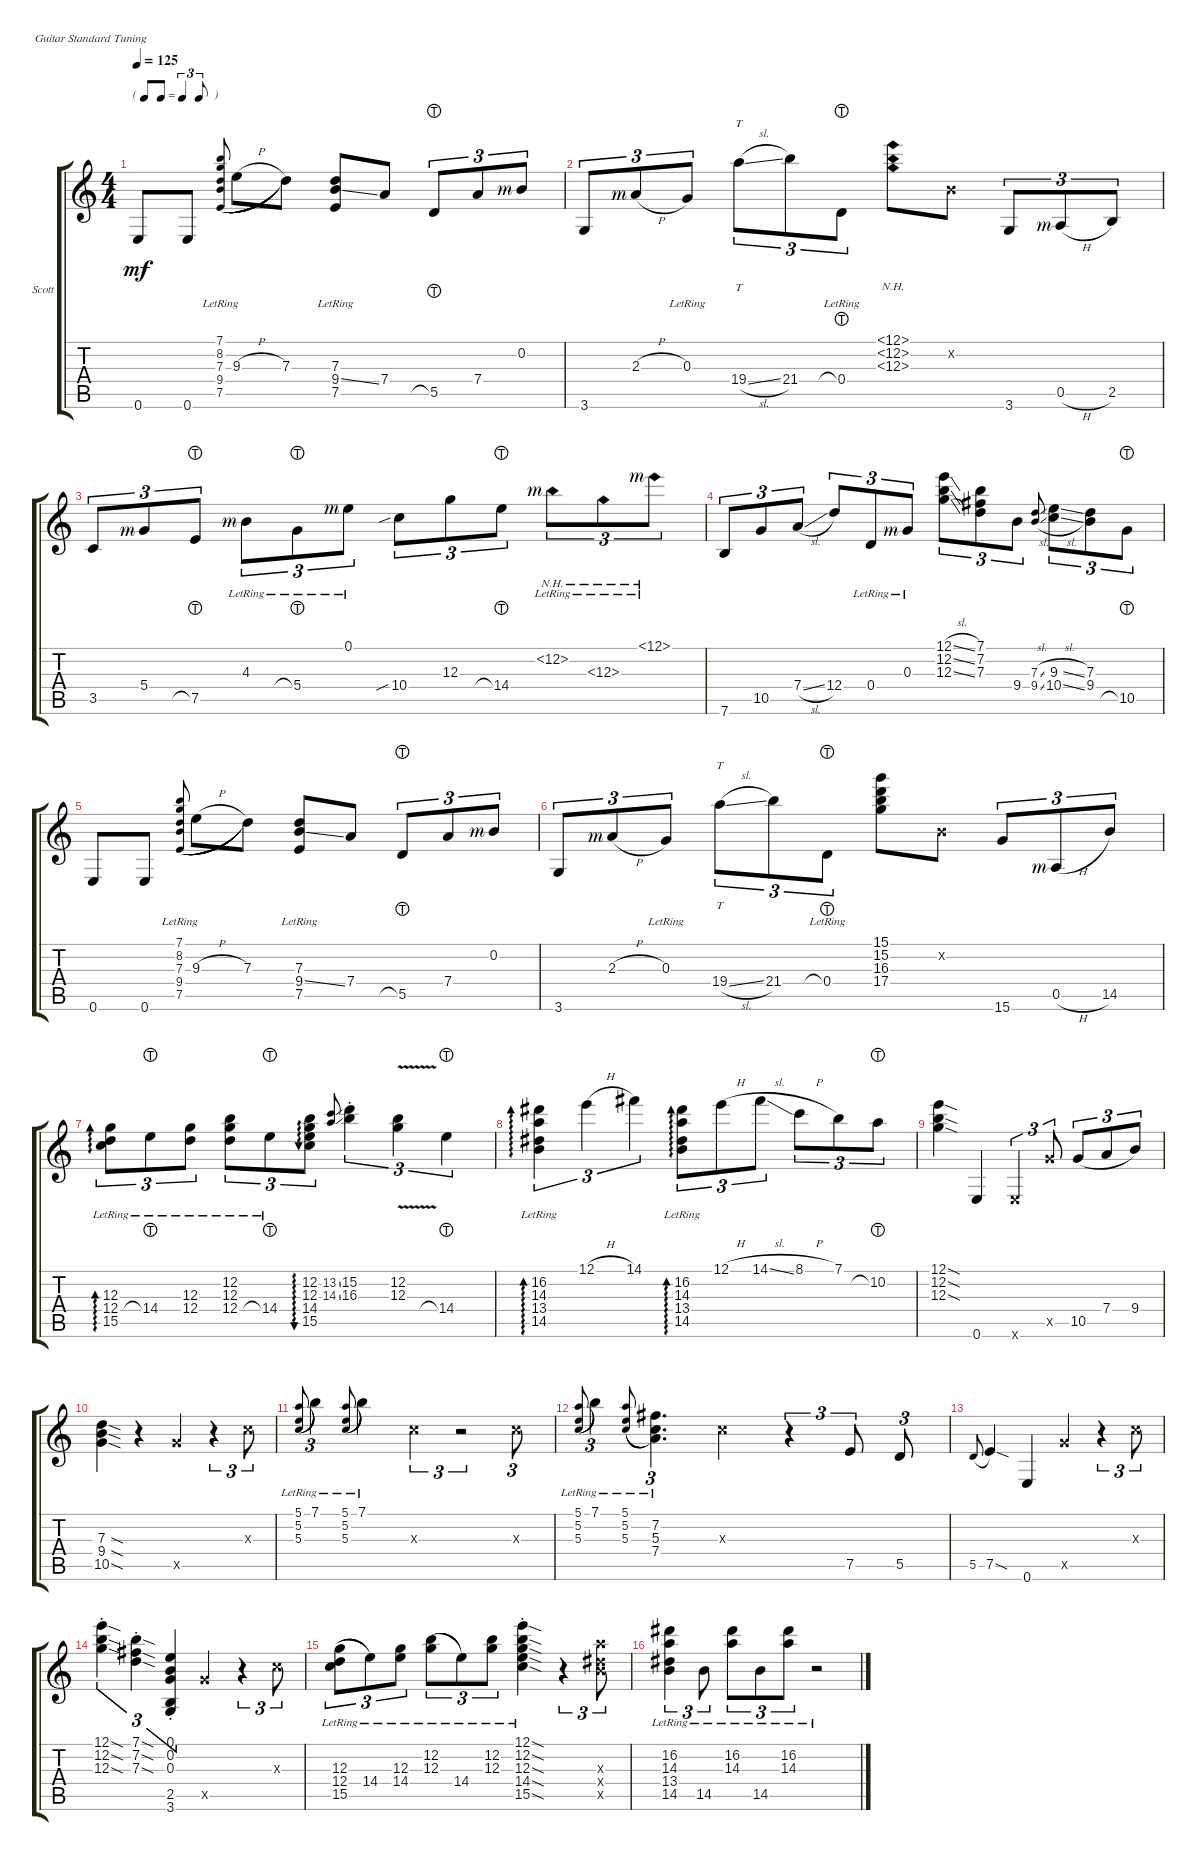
\defaultSystemsLayout 4
\bracketExtendMode groupsimilarinstruments
\firstSystemTrackNameOrientation horizontal
\otherSystemsTrackNameOrientation horizontal
\track ("Scott" "Scott") {instrument electricguitarclean}
\staff {score tabs}
\tuning (E4 B3 G3 D3 A2 E2)
\ts (4 4)
\tf triplet8th
\tempo 125
\clef g2
\ks c
0.6.8{dy mf} 0.6.8 (7.5{lr} 9.4{lr} 7.3{lr} 8.2{lr} 7.1{lr}).8{gr onbeat legatoorigin} 9.3{h}.8{legatoorigin} 7.3.8 (9.4{ss} 7.3 7.5{lr}).8 7.4.8 5.5{lht}.8{tu (3 2)} 7.4.8{tu (3 2)} 0.2{rf 3}.8{tu (3 2)} |
3.6.8{tu (3 2)} 2.3{h rf 3}.8{tu (3 2)} 0.3{lr}.8{tu (3 2)} 19.4{sl}.8{tt tu (3 2)} 21.4.8{tu (3 2)} 0.4{lht lr}.8{tu (3 2)} (12.3{nh} 12.2{nh} 12.1{nh}).8 0.2{x}.8 3.6.8{tu (3 2)} 0.5{h rf 3}.8{tu (3 2)} 2.5.8{tu (3 2)} |
\scale
0.498307 3.5.8{tu (3 2)} 5.4{rf 3}.8{tu (3 2)} 7.5{lht}.8{tu (3 2)} 4.3{lr rf 3}.8{tu (3 2)} 5.4{lht lr}.8{tu (3 2)} 0.1{lr rf 3}.8{tu (3 2)} 10.4{sib}.8{tu (3 2)} 12.3.8{tu (3 2)} 14.4{lht}.8{tu (3 2)} 12.2{nh lr rf 3}.8{tu (3 2)} 12.3{nh lr}.8{tu (3 2)} 12.1{nh lr rf 3}.8{tu (3 2)} |
\scale
0.501597 7.6.8{tu (3 2)} 10.5.8{tu (3 2)} 7.4{sl}.8{tu (3 2)} 12.4.8{tu (3 2)} 0.4{lr}.8{tu (3 2)} 0.3{lr rf 3}.8{tu (3 2)} (12.1{sl} 12.2{sl} 12.3{sl}).8{tu (3 2)} (7.3 7.2 7.1).8{tu (3 2)} 9.4.8{tu (3 2)} (7.3{sl} 9.4{sl}).8{tu (3 2) gr onbeat} (9.3{sl} 10.4{sl}).8{tu (3 2)} (7.3 9.4).8{tu (3 2)} 10.5{lht}.8{tu (3 2)} |
0.6.8 0.6.8 (7.5{lr} 9.4{lr} 7.3{lr} 8.2{lr} 7.1{lr}).8{gr onbeat legatoorigin} 9.3{h}.8{legatoorigin} 7.3.8 (9.4{ss} 7.3 7.5{lr}).8 7.4.8 5.5{lht}.8{tu (3 2)} 7.4.8{tu (3 2)} 0.2{rf 3}.8{tu (3 2)} |
3.6.8{tu (3 2)} 2.3{h rf 3}.8{tu (3 2)} 0.3{lr}.8{tu (3 2)} 19.4{sl}.8{tt tu (3 2)} 21.4.8{tu (3 2)} 0.4{lht lr}.8{tu (3 2)} (16.3 15.2 15.1 17.4).8 0.2{x}.8 15.6.8{tu (3 2)} 0.5{h rf 3}.8{tu (3 2)} 14.5.8{tu (3 2)} |
(15.5{lr} 12.4{lr} 12.3{lr}).8{tu (3 2) ad 0} 14.4{lht lr}.8{tu (3 2)} (12.3{lr} 12.4{lr}).8{tu (3 2)} (12.2{lr} 12.3{lr} 12.4{lr}).8{tu (3 2)} 14.4{lht lr}.8{tu (3 2)} (15.5 14.4 12.3 12.2).8{tu (3 2) au 0} (14.3{ss} 13.2{ss}).8{tu (3 2) gr onbeat} (16.3{st} 15.2).4{tu (3 2)} (12.2 12.3{v}).4{tu (3 2)} 14.4{lht}.4{tu (3 2)} |
(14.5{lr} 13.4 14.3 16.2).4{tu (3 2) ad 0} 12.1{h}.4{tu (3 2)} 14.1.4{tu (3 2)} (14.5{lr} 13.4 14.3 16.2).8{tu (3 2) ad 0} 12.1{h}.8{tu (3 2)} 14.1{sl}.8{tu (3 2)} 8.1{h}.8{tu (3 2)} 7.1.8{tu (3 2)} 10.2{lht}.8{tu (3 2)} |
(12.1{sod} 12.2{sod} 12.3{sod}).4 0.6.4 0.6{x}.4{tu (3 2)} 10.5{x}.8{tu (3 2)} 10.5.8{tu (3 2) legatoorigin} 7.4.8{tu (3 2) legatoorigin} 9.4.8{tu (3 2)} |
(10.5{sod} 9.4{sod} 7.3{sod}).4 r.4 10.5{x}.4 r.4{tu (3 2)} 5.3{x}.8{tu (3 2)} |
(5.3{lr} 5.2{lr} 5.1{lr}).8{tu (3 2) gr onbeat legatoorigin} 7.1{lr}.4{tu (3 2)} (5.3{lr} 5.2{lr} 5.1{lr}).8{tu (3 2) gr onbeat legatoorigin} 7.1{lr}.4 5.3{x}.4{tu (3 2)} r.2{tu (3 2)} 5.3{x}.8{tu (3 2)} |
(5.3{lr} 5.2{lr} 5.1{lr}).8{tu (3 2) gr onbeat legatoorigin} 7.1{lr}.4{tu (3 2)} (5.3{lr} 5.2{lr} 5.1{lr}).8{tu (3 2) gr onbeat legatoorigin} (7.4{lr} 7.2{lr} 5.3{lr}).4{d tu (3 2)} 5.3{x}.4 r.4{tu (3 2)} 7.5.8{tu (3 2)} 5.5.8{tu (3 2)} |
5.5.8{tu (3 2) gr onbeat legatoorigin} 7.5{sod}.4 0.6.4 10.5{x}.4 r.4{tu (3 2)} 5.3{x}.8{tu (3 2)} |
(12.1{sod} 12.2{sod} 12.3{sod st}).4{tu (3 2)} (7.1{sod} 7.2{sod} 7.3{sod st}).4{tu (3 2)} (0.2 0.1{st} 0.3 3.6 2.5).4{tu (3 2)} 10.5{x}.4 r.4{tu (3 2)} 5.3{x}.8{tu (3 2)} |
\scale
0.605271 (15.5{lr} 12.4{lr} 12.3{lr}).8{tu (3 2) legatoorigin} 14.4{lr}.8{tu (3 2)} (14.4{lr} 12.3{lr}).8{tu (3 2)} (12.2{lr} 12.3{lr}).8{tu (3 2) legatoorigin} 14.4{lr}.8{tu (3 2)} (12.3{lr} 12.2{lr}).8{tu (3 2)} (12.1{sod lr} 12.2{sod lr} 12.3{sod lr} 15.5{sod st} 14.4{sod}).4 r.4{tu (3 2)} (14.3{x} 14.5{x} 13.4{x}).8{tu (3 2)} |
\scale
0.394748 (14.5{lr} 13.4{lr} 14.3{lr} 16.2{lr}).4{tu (3 2)} 14.5{lr}.8{tu (3 2)} (16.2{lr} 14.3{lr}).8{tu (3 2)} 14.5{lr}.8{tu (3 2)} (14.3{lr} 16.2{lr}).8{tu (3 2)} r.2
